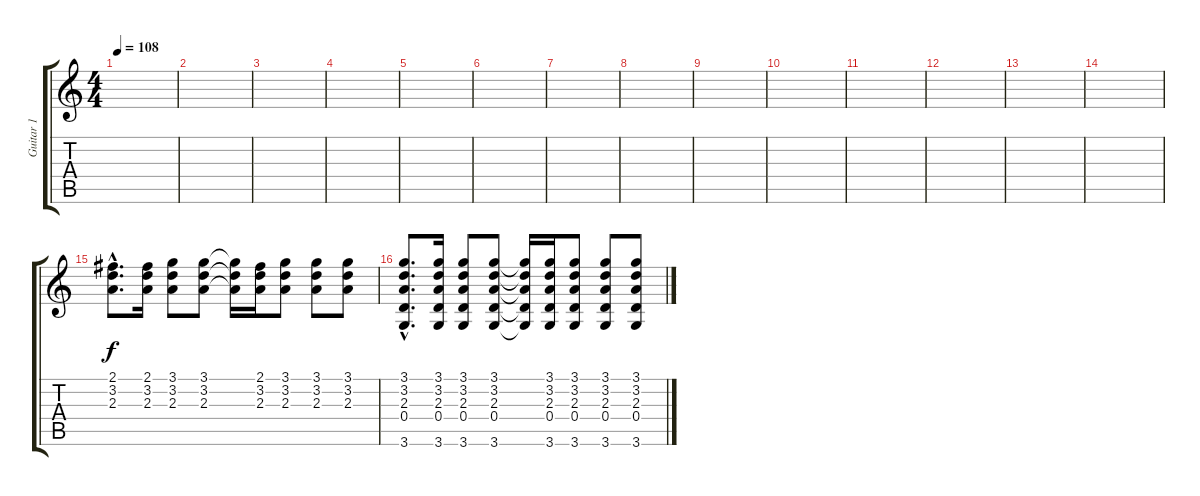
\track ("Guitar 1" "Guitar 1") {instrument distortionguitar}
\staff {score tabs}
\tuning (E4 B3 G3 D3 A2 E2) {hide}
\ts (4 4)
\tempo 108
\clef g2
\ks c
|
|
|
|
|
|
|
|
|
|
|
|
|
|
(2.1{hac} 3.2{hac} 2.3{hac}).8{d} (2.1 3.2 2.3).16 (3.1 3.2 2.3).8 (3.1 3.2 2.3).8 (3.1{t} 3.2{t} 2.3{t}).16 (2.1 3.2 2.3).16 (3.1 3.2 2.3).8 (3.1 3.2 2.3).8 (3.1 3.2 2.3).8 |
(3.1{hac} 3.2{hac} 2.3{hac} 0.4{hac} 3.6{hac}).8{d} (3.1 3.2 2.3 0.4 3.6).16 (3.1 3.2 2.3 0.4 3.6).8 (3.1 3.2 2.3 0.4 3.6).8 (3.1{t} 3.2{t} 2.3{t} 0.4{t} 3.6{t}).16 (3.1 3.2 2.3 0.4 3.6).16 (3.1 3.2 2.3 0.4 3.6).8 (3.1 3.2 2.3 0.4 3.6).8 (3.1 3.2 2.3 0.4 3.6).8
